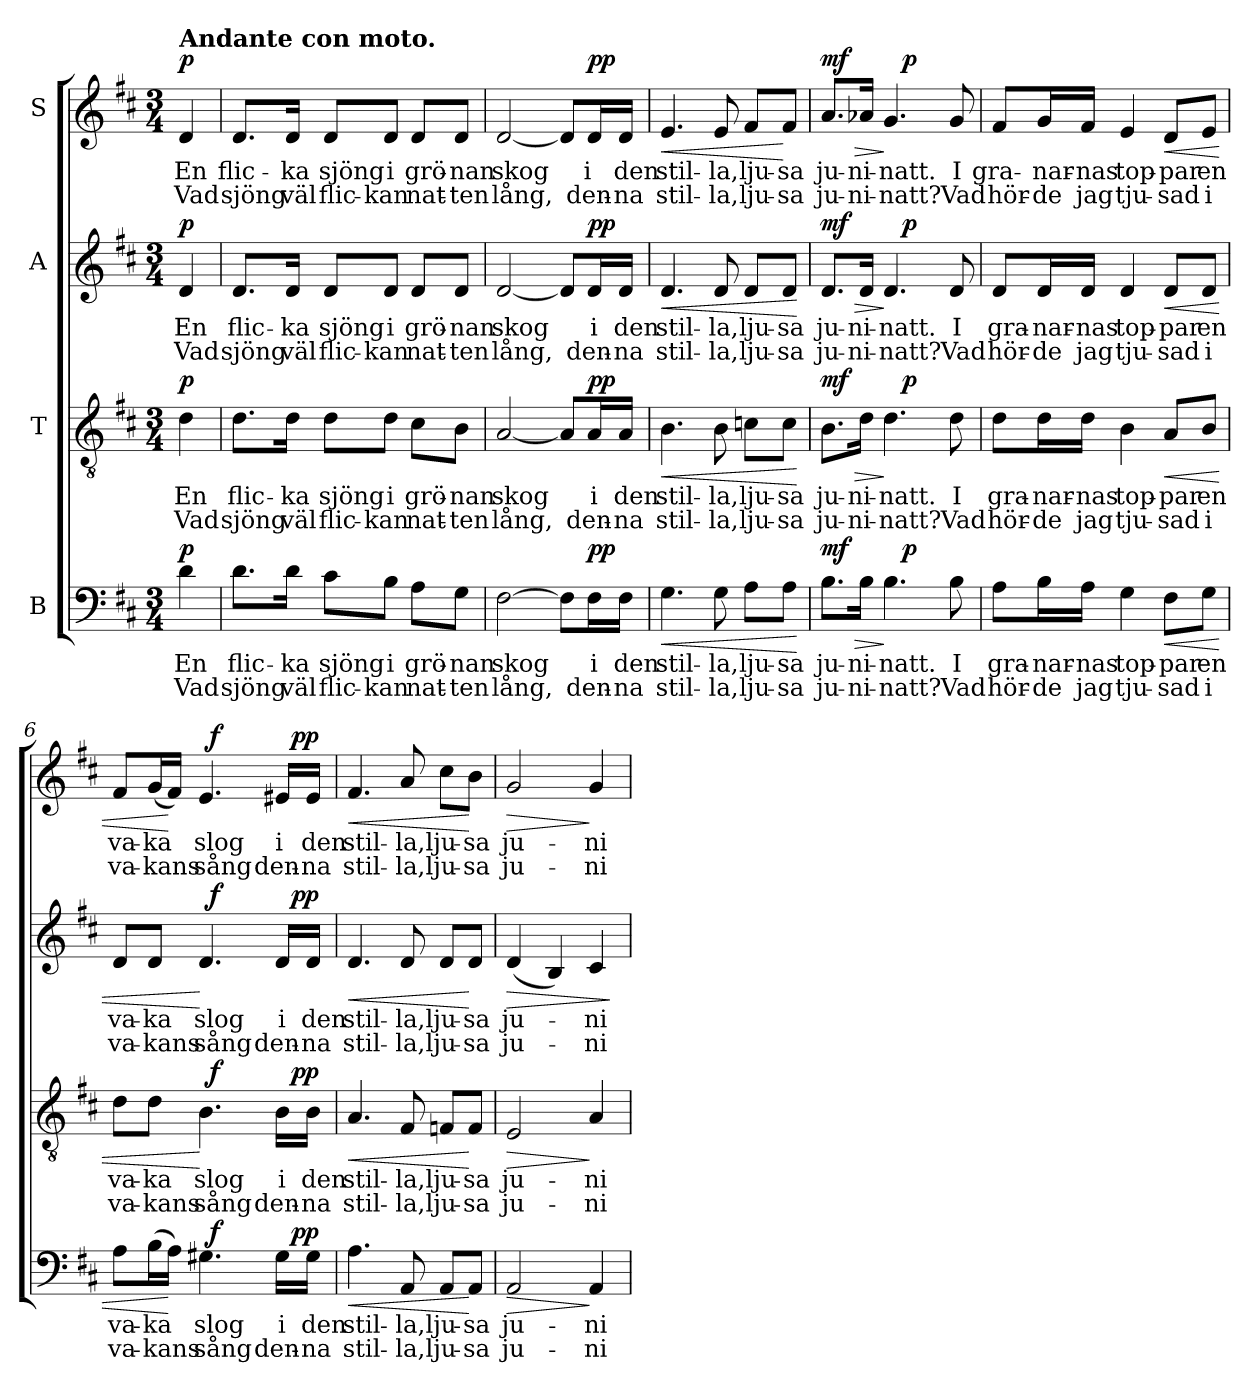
**kern	**text	**text	**dynam	**kern	**text	**text	**dynam	**kern	**text	**text	**dynam	**kern	**text	**text	**dynam
*part4	*part4	*part4	*part4	*part3	*part3	*part3	*part3	*part2	*part2	*part2	*part2	*part1	*part1	*part1	*part1
*staff4	*staff4	*staff4	*staff4	*staff3	*staff3	*staff3	*staff3	*staff2	*staff2	*staff2	*staff2	*staff1	*staff1	*staff1	*staff1
*I"B	*	*	*	*I"T	*	*	*	*I"A	*	*	*	*I"S	*	*	*
*clefF4	*	*	*	*clefGv2	*	*	*	*clefG2	*	*	*	*clefG2	*	*	*
*k[f#c#]	*	*	*	*k[f#c#]	*	*	*	*k[f#c#]	*	*	*	*k[f#c#]	*	*	*
*D:	*	*	*	*D:	*	*	*	*D:	*	*	*	*D:	*	*	*
*M3/4	*	*	*	*M3/4	*	*	*	*M3/4	*	*	*	*M3/4	*	*	*
=	=	=	=	=	=	=	=	=	=	=	=	=	=	=	=
!	!	!	!	!	!	!	!	!	!	!	!	!LO:TX:a:B:t=Andante con moto.	!	!	!
!	!LO:LY:b	!LO:LY:b	!LO:DY:a	!	!LO:LY:b	!LO:LY:b	!LO:DY:a	!	!LO:LY:b	!LO:LY:b	!LO:DY:a	!	!LO:LY:b	!LO:LY:b	!LO:DY:a
4d\	En	Vad	p	4d\	En	Vad	p	4d/	En	Vad	p	4d/	En	Vad	p
=1	=1	=1	=1	=1	=1	=1	=1	=1	=1	=1	=1	=1	=1	=1	=1
!	!LO:LY:b	!LO:LY:b	!	!	!LO:LY:b	!LO:LY:b	!	!	!LO:LY:b	!LO:LY:b	!	!	!LO:LY:b	!LO:LY:b	!
8.d\L	flic-	sjöng	.	8.d\L	flic-	sjöng	.	8.d/L	flic-	sjöng	.	8.d/L	flic-	sjöng	.
!	!LO:LY:b	!LO:LY:b	!	!	!LO:LY:b	!LO:LY:b	!	!	!LO:LY:b	!LO:LY:b	!	!	!LO:LY:b	!LO:LY:b	!
16d\Jk	-ka	väl	.	16d\Jk	-ka	väl	.	16d/Jk	-ka	väl	.	16d/Jk	-ka	väl	.
!	!LO:LY:b	!LO:LY:b	!	!	!LO:LY:b	!LO:LY:b	!	!	!LO:LY:b	!LO:LY:b	!	!	!LO:LY:b	!LO:LY:b	!
8c#\L	sjöng	flic-	.	8d\L	sjöng	flic-	.	8d/L	sjöng	flic-	.	8d/L	sjöng	flic-	.
!	!LO:LY:b	!LO:LY:b	!	!	!LO:LY:b	!LO:LY:b	!	!	!LO:LY:b	!LO:LY:b	!	!	!LO:LY:b	!LO:LY:b	!
8B\J	i	-kan	.	8d\J	i	-kan	.	8d/J	i	-kan	.	8d/J	i	-kan	.
!	!LO:LY:b	!LO:LY:b	!	!	!LO:LY:b	!LO:LY:b	!	!	!LO:LY:b	!LO:LY:b	!	!	!LO:LY:b	!LO:LY:b	!
8A\L	grö-	nat-	.	8c#\L	grö-	nat-	.	8d/L	grö-	nat-	.	8d/L	grö-	nat-	.
!	!LO:LY:b	!LO:LY:b	!	!	!LO:LY:b	!LO:LY:b	!	!	!LO:LY:b	!LO:LY:b	!	!	!LO:LY:b	!LO:LY:b	!
8G\J	-nan	-ten	.	8B\J	-nan	-ten	.	8d/J	-nan	-ten	.	8d/J	-nan	-ten	.
=2	=2	=2	=2	=2	=2	=2	=2	=2	=2	=2	=2	=2	=2	=2	=2
!	!LO:LY:b	!LO:LY:b	!	!	!LO:LY:b	!LO:LY:b	!	!	!LO:LY:b	!LO:LY:b	!	!	!LO:LY:b	!LO:LY:b	!
[2F#\	skog	lång,	.	[2A/	skog	lång,	.	[2d/	skog	lång,	.	[2d/	skog	lång,	.
8F#\L]	.	.	.	8A/L]	.	.	.	8d/L]	.	.	.	8d/L]	.	.	.
!	!LO:LY:b	!LO:LY:b	!LO:DY:a	!	!LO:LY:b	!LO:LY:b	!LO:DY:a	!	!LO:LY:b	!LO:LY:b	!LO:DY:a	!	!LO:LY:b	!LO:LY:b	!LO:DY:a
16F#\L	i	den-	pp	16A/L	i	den-	pp	16d/L	i	den-	pp	16d/L	i	den-	pp
!	!LO:LY:b	!LO:LY:b	!	!	!LO:LY:b	!LO:LY:b	!	!	!LO:LY:b	!LO:LY:b	!	!	!LO:LY:b	!LO:LY:b	!
16F#\JJ	den	-na	.	16A/JJ	den	-na	.	16d/JJ	den	-na	.	16d/JJ	den	-na	.
=3	=3	=3	=3	=3	=3	=3	=3	=3	=3	=3	=3	=3	=3	=3	=3
!	!LO:LY:b	!LO:LY:b	!LO:HP:b	!	!LO:LY:b	!LO:LY:b	!LO:HP:b	!	!LO:LY:b	!LO:LY:b	!LO:HP:b	!	!LO:LY:b	!LO:LY:b	!LO:HP:b
4.G\	stil-	stil-	<	4.B\	stil-	stil-	<	4.d/	stil-	stil-	<	4.e/	stil-	stil-	<
!	!LO:LY:b	!LO:LY:b	!	!	!LO:LY:b	!LO:LY:b	!	!	!LO:LY:b	!LO:LY:b	!	!	!LO:LY:b	!LO:LY:b	!
8G\	-la,	-la,	.	8B\	-la,	-la,	.	8d/	-la,	-la,	.	8e/	-la,	-la,	.
!	!LO:LY:b	!LO:LY:b	!	!	!LO:LY:b	!LO:LY:b	!	!	!LO:LY:b	!LO:LY:b	!	!	!LO:LY:b	!LO:LY:b	!
8A\L	lju-	lju-	.	8cn\L	lju-	lju-	.	8d/L	lju-	lju-	.	8f#/L	lju-	lju-	.
!	!LO:LY:b	!LO:LY:b	!	!	!LO:LY:b	!LO:LY:b	!	!	!LO:LY:b	!LO:LY:b	!	!	!LO:LY:b	!LO:LY:b	!
8A\J	-sa	-sa	.	8c\J	-sa	-sa	.	8d/J	-sa	-sa	.	8f#/J	-sa	-sa	[
.	.	.	[	.	.	.	[	.	.	.	[	.	.	.	.
=4	=4	=4	=4	=4	=4	=4	=4	=4	=4	=4	=4	=4	=4	=4	=4
!	!LO:LY:b	!LO:LY:b	!LO:HP:b	!	!LO:LY:b	!LO:LY:b	!LO:HP:b	!	!LO:LY:b	!LO:LY:b	!LO:HP:b	!	!LO:LY:b	!LO:LY:b	!LO:HP:b
!	!	!	!LO:DY:n=1:a	!	!	!	!LO:DY:n=1:a	!	!	!	!LO:DY:n=1:a	!	!	!	!LO:DY:n=1:a
*^	*	*	*	*^	*	*	*	*^	*	*	*	*^	*	*	*
8.B\L	4ryy	ju-	ju-	> mf	8.B\L	4ryy	ju-	ju-	> mf	8.d/L	4ryy	ju-	ju-	> mf	8.a/L	4ryy	ju-	ju-	> mf
!	!	!LO:LY:b	!LO:LY:b	!	!	!	!LO:LY:b	!LO:LY:b	!	!	!	!LO:LY:b	!LO:LY:b	!	!	!	!LO:LY:b	!LO:LY:b	!
16B\Jk	.	-ni-	-ni-	.	16d\Jk	.	-ni-	-ni-	.	16d/Jk	.	-ni-	-ni-	.	16a-X/Jk	.	-ni-	-ni-	.
!	!	!LO:LY:b	!LO:LY:b	!	!	!	!LO:LY:b	!LO:LY:b	!	!	!	!LO:LY:b	!LO:LY:b	!	!	!	!LO:LY:b	!LO:LY:b	!
4.B\	16ryy	-natt.	-natt?	]	4.d\	16ryy	-natt.	-natt?	]	4.d/	16ryy	-natt.	-natt?	]	4.g/	16ryy	-natt.	-natt?	]
!	!	!	!	!LO:DY:n=2:a	!	!	!	!	!LO:DY:n=2:a	!	!	!	!	!LO:DY:n=2:a	!	!	!	!	!LO:DY:n=2:a
.	4..ryy	.	.	p	.	4..ryy	.	.	p	.	4..ryy	.	.	p	.	4..ryy	.	.	p
!	!	!LO:LY:b	!LO:LY:b	!	!	!	!LO:LY:b	!LO:LY:b	!	!	!	!LO:LY:b	!LO:LY:b	!	!	!	!LO:LY:b	!LO:LY:b	!
8B\	.	I	Vad	.	8d\	.	I	Vad	.	8d/	.	I	Vad	.	8g/	.	I	Vad	.
!!LO:LB:g=z
=5	=5	=5	=5	=5	=5	=5	=5	=5	=5	=5	=5	=5	=5	=5	=5	=5	=5	=5	=5
!	!	!LO:LY:b	!LO:LY:b	!	!	!	!LO:LY:b	!LO:LY:b	!	!	!	!LO:LY:b	!LO:LY:b	!	!	!	!LO:LY:b	!LO:LY:b	!
*v	*v	*	*	*	*	*	*	*	*	*v	*v	*	*	*	*v	*v	*	*	*
*	*	*	*	*v	*v	*	*	*	*	*	*	*	*	*	*	*
8A\L	gra-	hör-	.	8d\L	gra-	hör-	.	8d/L	gra-	hör-	.	8f#/L	gra-	hör-	.
!	!LO:LY:b	!LO:LY:b	!	!	!LO:LY:b	!LO:LY:b	!	!	!LO:LY:b	!LO:LY:b	!	!	!LO:LY:b	!LO:LY:b	!
16B\L	-nar-	-de	.	16d\L	-nar-	-de	.	16d/L	-nar-	-de	.	16g/L	-nar-	-de	.
!	!LO:LY:b	!LO:LY:b	!	!	!LO:LY:b	!LO:LY:b	!	!	!LO:LY:b	!LO:LY:b	!	!	!LO:LY:b	!LO:LY:b	!
16A\JJ	-nas	jag	.	16d\JJ	-nas	jag	.	16d/JJ	-nas	jag	.	16f#/JJ	-nas	jag	.
!	!LO:LY:b	!LO:LY:b	!	!	!LO:LY:b	!LO:LY:b	!	!	!LO:LY:b	!LO:LY:b	!	!	!LO:LY:b	!LO:LY:b	!
4G\	top-	tju-	.	4B\	top-	tju-	.	4d/	top-	tju-	.	4e/	top-	tju-	.
!	!LO:LY:b	!LO:LY:b	!LO:HP:b	!	!LO:LY:b	!LO:LY:b	!LO:HP:b	!	!LO:LY:b	!LO:LY:b	!LO:HP:b	!	!LO:LY:b	!LO:LY:b	!LO:HP:b
8F#\L	-par	-sad	<	8A/L	-par	-sad	<	8d/L	-par	-sad	<	8d/L	-par	-sad	<
!	!LO:LY:b	!LO:LY:b	!	!	!LO:LY:b	!LO:LY:b	!	!	!LO:LY:b	!LO:LY:b	!	!	!LO:LY:b	!LO:LY:b	!
8G\J	en	i	.	8B/J	en	i	.	8d/J	en	i	.	8e/J	en	i	.
=6	=6	=6	=6	=6	=6	=6	=6	=6	=6	=6	=6	=6	=6	=6	=6
!	!LO:LY:b	!LO:LY:b	!	!	!LO:LY:b	!LO:LY:b	!	!	!LO:LY:b	!LO:LY:b	!	!	!LO:LY:b	!LO:LY:b	!
*^	*	*	*	*^	*	*	*	*^	*	*	*	*^	*	*	*
*	*^	*	*	*	*	*^	*	*	*	*	*^	*	*	*	*	*^	*	*	*
8A\L	4ryy	2ryy	va-	va-	.	8d\L	4ryy	2ryy	va-	va-	.	8d/L	4ryy	2ryy	va-	va-	.	8f#/L	4ryy	2ryy	va-	va-	.
!	!	!	!LO:LY:b	!LO:LY:b	!	!	!	!	!LO:LY:b	!LO:LY:b	!	!	!	!	!LO:LY:b	!LO:LY:b	!	!	!	!	!LO:LY:b	!LO:LY:b	!
(>16B\L	.	.	-ka	-kans	.	8d\J	.	.	-ka	-kans	.	8d/J	.	.	-ka	-kans	.	(<16g/L	.	.	-ka	-kans	.
16A\JJ)	.	.	.	.	[	.	.	.	.	.	.	.	.	.	.	.	.	16f#/JJ)	.	.	.	.	[
!	!	!	!LO:LY:b	!LO:LY:b	!	!	!	!	!LO:LY:b	!LO:LY:b	!	!	!	!	!LO:LY:b	!LO:LY:b	!	!	!	!	!LO:LY:b	!LO:LY:b	!
4.G#X\	32ryy	.	slog	sång	.	4.B\	32ryy	.	slog	sång	[	4.d/	32ryy	.	slog	sång	[	4.e/	32ryy	.	slog	sång	.
!	!	!	!	!	!LO:DY:a	!	!	!	!	!	!LO:DY:a	!	!	!	!	!	!LO:DY:a	!	!	!	!	!	!LO:DY:a
.	4...ryy	.	.	.	f	.	4...ryy	.	.	.	f	.	4...ryy	.	.	.	f	.	4...ryy	.	.	.	f
.	.	8ryy	.	.	.	.	.	8ryy	.	.	.	.	.	8ryy	.	.	.	.	.	8ryy	.	.	.
!	!	!	!LO:LY:b	!LO:LY:b	!	!	!	!	!LO:LY:b	!LO:LY:b	!	!	!	!	!LO:LY:b	!LO:LY:b	!	!	!	!	!LO:LY:b	!LO:LY:b	!
16G#\LL	.	32ryy	i	den-	.	16B\LL	.	32ryy	i	den-	.	16d/LL	.	32ryy	i	den-	.	16e#X/LL	.	32ryy	i	den-	.
!	!	!	!	!	!LO:DY:a	!	!	!	!	!	!LO:DY:a	!	!	!	!	!	!LO:DY:a	!	!	!	!	!	!LO:DY:a
.	.	16.ryy	.	.	pp	.	.	16.ryy	.	.	pp	.	.	16.ryy	.	.	pp	.	.	16.ryy	.	.	pp
!	!	!	!LO:LY:b	!LO:LY:b	!	!	!	!	!LO:LY:b	!LO:LY:b	!	!	!	!	!LO:LY:b	!LO:LY:b	!	!	!	!	!LO:LY:b	!LO:LY:b	!
16G#\JJ	.	.	den	-na	.	16B\JJ	.	.	den	-na	.	16d/JJ	.	.	den	-na	.	16e#/JJ	.	.	den	-na	.
=7	=7	=7	=7	=7	=7	=7	=7	=7	=7	=7	=7	=7	=7	=7	=7	=7	=7	=7	=7	=7	=7	=7	=7
!	!	!	!LO:LY:b	!LO:LY:b	!LO:HP:b	!	!	!	!LO:LY:b	!LO:LY:b	!LO:HP:b	!	!	!	!LO:LY:b	!LO:LY:b	!LO:HP:b	!	!	!	!LO:LY:b	!LO:LY:b	!LO:HP:b
*v	*v	*v	*	*	*	*	*	*	*	*	*	*v	*v	*v	*	*	*	*v	*v	*v	*	*	*
*	*	*	*	*v	*v	*v	*	*	*	*	*	*	*	*	*	*	*
4.A\	stil-	stil-	<	4.A/	stil-	stil-	<	4.d/	stil-	stil-	<	4.f#/	stil-	stil-	<
!	!LO:LY:b	!LO:LY:b	!	!	!LO:LY:b	!LO:LY:b	!	!	!LO:LY:b	!LO:LY:b	!	!	!LO:LY:b	!LO:LY:b	!
8AA/	-la,	-la,	.	8F#/	-la,	-la,	.	8d/	-la,	-la,	.	8a/	-la,	-la,	.
!	!LO:LY:b	!LO:LY:b	!	!	!LO:LY:b	!LO:LY:b	!	!	!LO:LY:b	!LO:LY:b	!	!	!LO:LY:b	!LO:LY:b	!
8AA/L	lju-	lju-	.	8Fn/L	lju-	lju-	.	8d/L	lju-	lju-	.	8cc#\L	lju-	lju-	.
!	!LO:LY:b	!LO:LY:b	!	!	!LO:LY:b	!LO:LY:b	!	!	!LO:LY:b	!LO:LY:b	!	!	!LO:LY:b	!LO:LY:b	!
8AA/J	-sa	-sa	[	8F/J	-sa	-sa	[	8d/J	-sa	-sa	[	8b\J	-sa	-sa	[
=8	=8	=8	=8	=8	=8	=8	=8	=8	=8	=8	=8	=8	=8	=8	=8
!	!LO:LY:b	!LO:LY:b	!LO:HP:b	!	!LO:LY:b	!LO:LY:b	!LO:HP:b	!	!LO:LY:b	!LO:LY:b	!LO:HP:b	!	!LO:LY:b	!LO:LY:b	!LO:HP:b
2AA/	ju-	ju-	>	2E/	ju-	ju-	>	(<4d/	ju-	ju-	>	2g/	ju-	ju-	>
.	.	.	.	.	.	.	.	4B/)	.	.	.	.	.	.	.
!	!LO:LY:b	!LO:LY:b	!	!	!LO:LY:b	!LO:LY:b	!	!	!LO:LY:b	!LO:LY:b	!	!	!LO:LY:b	!LO:LY:b	!
4AA/	-ni-	-ni-	]	4A/	-ni-	-ni-	]	4c#/	-ni-	-ni-	.	4g/	-ni-	-ni-	]
.	.	.	.	.	.	.	.	.	.	.	]	.	.	.	.
=	=	=	=	=	=	=	=	=	=	=	=	=	=	=	=
*-	*-	*-	*-	*-	*-	*-	*-	*-	*-	*-	*-	*-	*-	*-	*-
